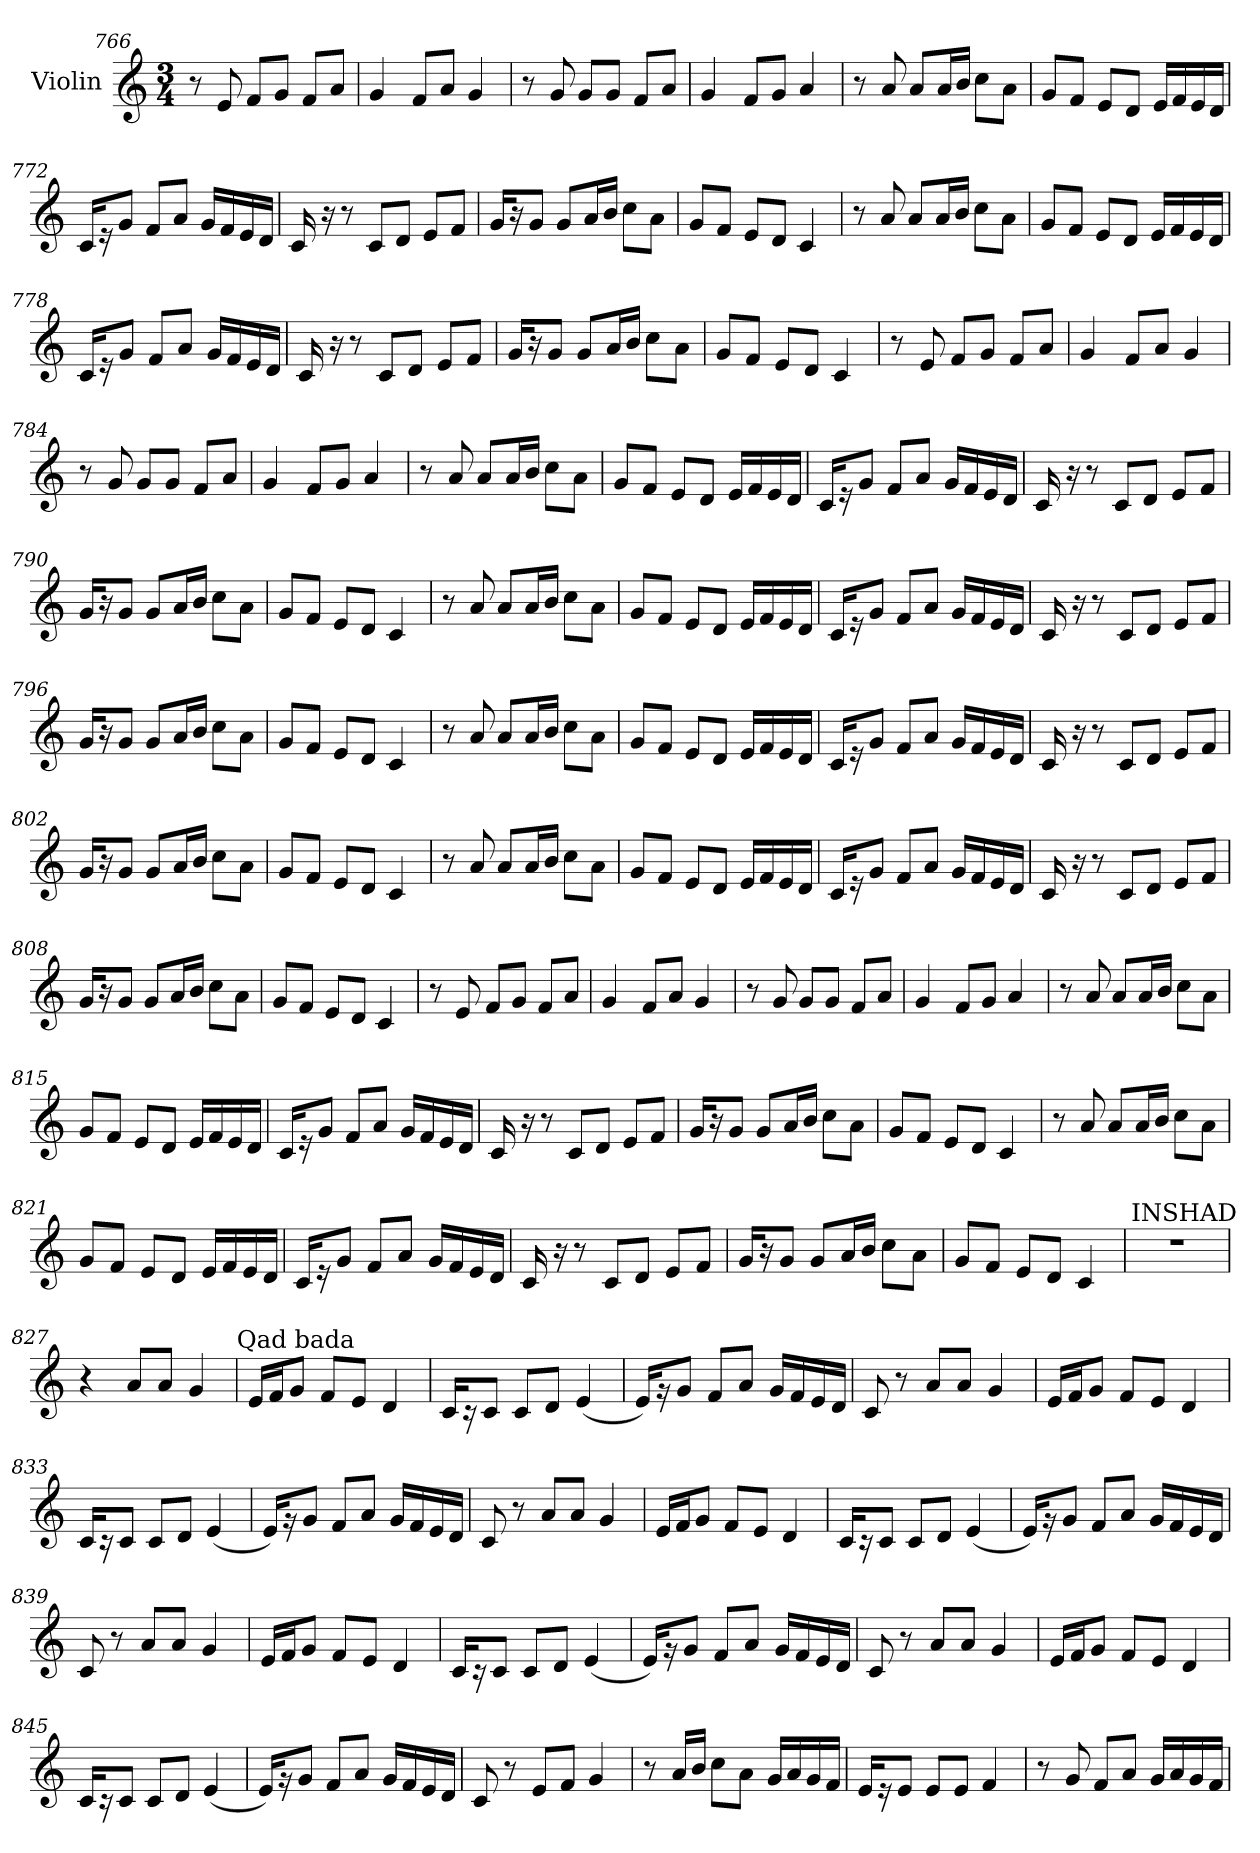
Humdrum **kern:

**kern
*part1
*staff1
*I"Violin
*clefG2
*k[]
*M3/4
=766
8r
8e/
8f/L
8g/J
8f/L
8a/J
!!LO:LB:g=z
=767
4g/
8f/L
8a/J
4g/
=768
8r
8g/
8g/L
8g/J
8f/L
8a/J
=769
4g/
8f/L
8g/J
4a/
=770
8r
8a/
8a/L
16a/L
16b/JJ
8cc\L
8a\J
=771
8g/L
8f/J
8e/L
8d/J
16e/LL
16f/
16e/
16d/JJ
=772
16c/KL
16r
8g/J
8f/L
8a/J
16g/LL
16f/
16e/
16d/JJ
!!LO:LB:g=z
=773
16c/
16r
8r
8c/L
8d/J
8e/L
8f/J
=774
16g/KL
16r
8g/J
8g/L
16a/L
16b/JJ
8cc\L
8a\J
=775
8g/L
8f/J
8e/L
8d/J
4c/
=776
8r
8a/
8a/L
16a/L
16b/JJ
8cc\L
8a\J
=777
8g/L
8f/J
8e/L
8d/J
16e/LL
16f/
16e/
16d/JJ
!!LO:LB:g=z
=778
16c/KL
16r
8g/J
8f/L
8a/J
16g/LL
16f/
16e/
16d/JJ
=779
16c/
16r
8r
8c/L
8d/J
8e/L
8f/J
=780
16g/KL
16r
8g/J
8g/L
16a/L
16b/JJ
8cc\L
8a\J
=781
8g/L
8f/J
8e/L
8d/J
4c/
=782
8r
8e/
8f/L
8g/J
8f/L
8a/J
!!LO:LB:g=z
=783
4g/
8f/L
8a/J
4g/
=784
8r
8g/
8g/L
8g/J
8f/L
8a/J
=785
4g/
8f/L
8g/J
4a/
=786
8r
8a/
8a/L
16a/L
16b/JJ
8cc\L
8a\J
=787
8g/L
8f/J
8e/L
8d/J
16e/LL
16f/
16e/
16d/JJ
=788
16c/KL
16r
8g/J
8f/L
8a/J
16g/LL
16f/
16e/
16d/JJ
!!LO:PB:g=z
=789
16c/
16r
8r
8c/L
8d/J
8e/L
8f/J
=790
16g/KL
16r
8g/J
8g/L
16a/L
16b/JJ
8cc\L
8a\J
=791
8g/L
8f/J
8e/L
8d/J
4c/
=792
8r
8a/
8a/L
16a/L
16b/JJ
8cc\L
8a\J
=793
8g/L
8f/J
8e/L
8d/J
16e/LL
16f/
16e/
16d/JJ
!!LO:LB:g=z
=794
16c/KL
16r
8g/J
8f/L
8a/J
16g/LL
16f/
16e/
16d/JJ
=795
16c/
16r
8r
8c/L
8d/J
8e/L
8f/J
=796
16g/KL
16r
8g/J
8g/L
16a/L
16b/JJ
8cc\L
8a\J
=797
8g/L
8f/J
8e/L
8d/J
4c/
=798
8r
8a/
8a/L
16a/L
16b/JJ
8cc\L
8a\J
!!LO:LB:g=z
=799
8g/L
8f/J
8e/L
8d/J
16e/LL
16f/
16e/
16d/JJ
=800
16c/KL
16r
8g/J
8f/L
8a/J
16g/LL
16f/
16e/
16d/JJ
=801
16c/
16r
8r
8c/L
8d/J
8e/L
8f/J
=802
16g/KL
16r
8g/J
8g/L
16a/L
16b/JJ
8cc\L
8a\J
=803
8g/L
8f/J
8e/L
8d/J
4c/
!!LO:LB:g=z
=804
8r
8a/
8a/L
16a/L
16b/JJ
8cc\L
8a\J
=805
8g/L
8f/J
8e/L
8d/J
16e/LL
16f/
16e/
16d/JJ
=806
16c/KL
16r
8g/J
8f/L
8a/J
16g/LL
16f/
16e/
16d/JJ
=807
16c/
16r
8r
8c/L
8d/J
8e/L
8f/J
=808
16g/KL
16r
8g/J
8g/L
16a/L
16b/JJ
8cc\L
8a\J
!!LO:LB:g=z
=809
8g/L
8f/J
8e/L
8d/J
4c/
=810
8r
8e/
8f/L
8g/J
8f/L
8a/J
=811
4g/
8f/L
8a/J
4g/
=812
8r
8g/
8g/L
8g/J
8f/L
8a/J
=813
4g/
8f/L
8g/J
4a/
=814
8r
8a/
8a/L
16a/L
16b/JJ
8cc\L
8a\J
!!LO:LB:g=z
=815
8g/L
8f/J
8e/L
8d/J
16e/LL
16f/
16e/
16d/JJ
=816
16c/KL
16r
8g/J
8f/L
8a/J
16g/LL
16f/
16e/
16d/JJ
=817
16c/
16r
8r
8c/L
8d/J
8e/L
8f/J
=818
16g/KL
16r
8g/J
8g/L
16a/L
16b/JJ
8cc\L
8a\J
=819
8g/L
8f/J
8e/L
8d/J
4c/
!!LO:LB:g=z
=820
8r
8a/
8a/L
16a/L
16b/JJ
8cc\L
8a\J
=821
8g/L
8f/J
8e/L
8d/J
16e/LL
16f/
16e/
16d/JJ
=822
16c/KL
16r
8g/J
8f/L
8a/J
16g/LL
16f/
16e/
16d/JJ
=823
16c/
16r
8r
8c/L
8d/J
8e/L
8f/J
=824
16g/KL
16r
8g/J
8g/L
16a/L
16b/JJ
8cc\L
8a\J
!!LO:LB:g=z
=825
8g/L
8f/J
8e/L
8d/J
4c/
=826
!LO:TX:a:t=INSHAD
2.r
=827
4r
8a/L
8a/J
4g/
!LO:TX:a:t=Qad bada
=828
16e/LL
16f/J
8g/J
8f/L
8e/J
4d/
=829
16c/KL
16r
8c/J
8c/L
8d/J
(<4e/
=830
16e/KL)
16r
8g/J
8f/L
8a/J
16g/LL
16f/
16e/
16d/JJ
!!LO:PB:g=z
=831
8c/
8r
8a/L
8a/J
4g/
=832
16e/LL
16f/J
8g/J
8f/L
8e/J
4d/
=833
16c/KL
16r
8c/J
8c/L
8d/J
(<4e/
=834
16e/KL)
16r
8g/J
8f/L
8a/J
16g/LL
16f/
16e/
16d/JJ
=835
8c/
8r
8a/L
8a/J
4g/
=836
16e/LL
16f/J
8g/J
8f/L
8e/J
4d/
!!LO:LB:g=z
=837
16c/KL
16r
8c/J
8c/L
8d/J
(<4e/
=838
16e/KL)
16r
8g/J
8f/L
8a/J
16g/LL
16f/
16e/
16d/JJ
=839
8c/
8r
8a/L
8a/J
4g/
=840
16e/LL
16f/J
8g/J
8f/L
8e/J
4d/
=841
16c/KL
16r
8c/J
8c/L
8d/J
(<4e/
!!LO:LB:g=z
=842
16e/KL)
16r
8g/J
8f/L
8a/J
16g/LL
16f/
16e/
16d/JJ
=843
8c/
8r
8a/L
8a/J
4g/
=844
16e/LL
16f/J
8g/J
8f/L
8e/J
4d/
=845
16c/KL
16r
8c/J
8c/L
8d/J
(<4e/
=846
16e/KL)
16r
8g/J
8f/L
8a/J
16g/LL
16f/
16e/
16d/JJ
!!LO:LB:g=z
=847
8c/
8r
8e/L
8f/J
4g/
=848
8r
16a/LL
16b/JJ
8cc\L
8a\J
16g/LL
16a/
16g/
16f/JJ
=849
16e/KL
16r
8e/J
8e/L
8e/J
4f/
=850
8r
8g/
8f/L
8a/J
16g/LL
16a/
16g/
16f/JJ
=
*-
